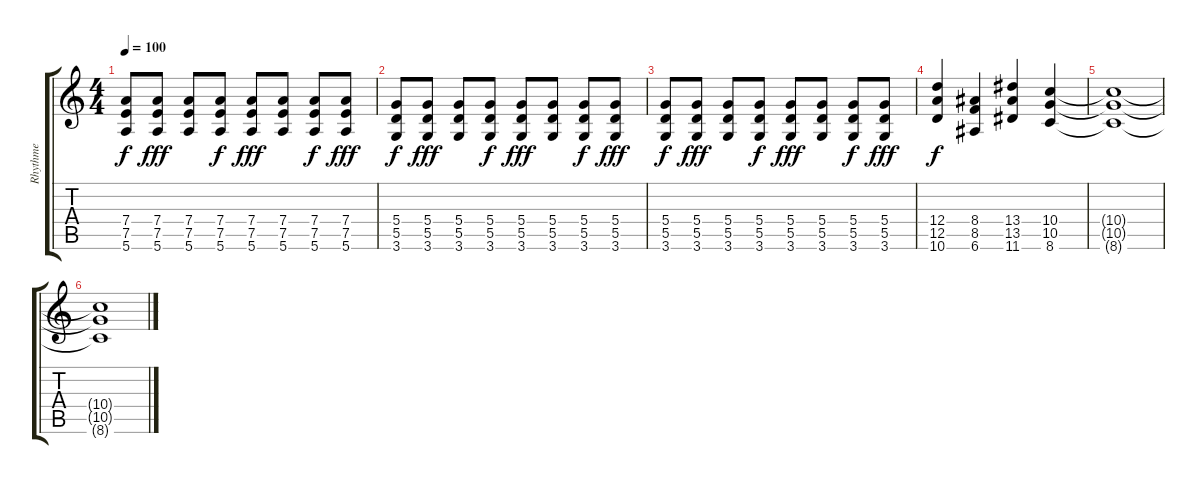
\track ("Rhythme" "Rhythme") {instrument distortionguitar}
\staff {score tabs}
\tuning (E4 B3 G3 D3 A2 E2) {hide}
\ts (4 4)
\tempo 100
\clef g2
\ks c
(7.4 7.5 5.6).8{dy f} (7.4 7.5 5.6).8{dy fff} (7.4 7.5 5.6).8 (7.4 7.5 5.6).8{dy f} (7.4 7.5 5.6).8{dy fff} (7.4 7.5 5.6).8 (7.4 7.5 5.6).8{dy f} (7.4 7.5 5.6).8{dy fff} |
(5.4 5.5 3.6).8{dy f} (5.4 5.5 3.6).8{dy fff} (5.4 5.5 3.6).8 (5.4 5.5 3.6).8{dy f} (5.4 5.5 3.6).8{dy fff} (5.4 5.5 3.6).8 (5.4 5.5 3.6).8{dy f} (5.4 5.5 3.6).8{dy fff} |
(5.4 5.5 3.6).8{dy f} (5.4 5.5 3.6).8{dy fff} (5.4 5.5 3.6).8 (5.4 5.5 3.6).8{dy f} (5.4 5.5 3.6).8{dy fff} (5.4 5.5 3.6).8 (5.4 5.5 3.6).8{dy f} (5.4 5.5 3.6).8{dy fff} |
(12.4 12.5 10.6).4{dy f} (8.4 8.5 6.6).4 (13.4 13.5 11.6).4 (10.4 10.5 8.6).4 |
(10.4{t} 10.5{t} 8.6{t}).1 |
(10.4{t} 10.5{t} 8.6{t}).1
